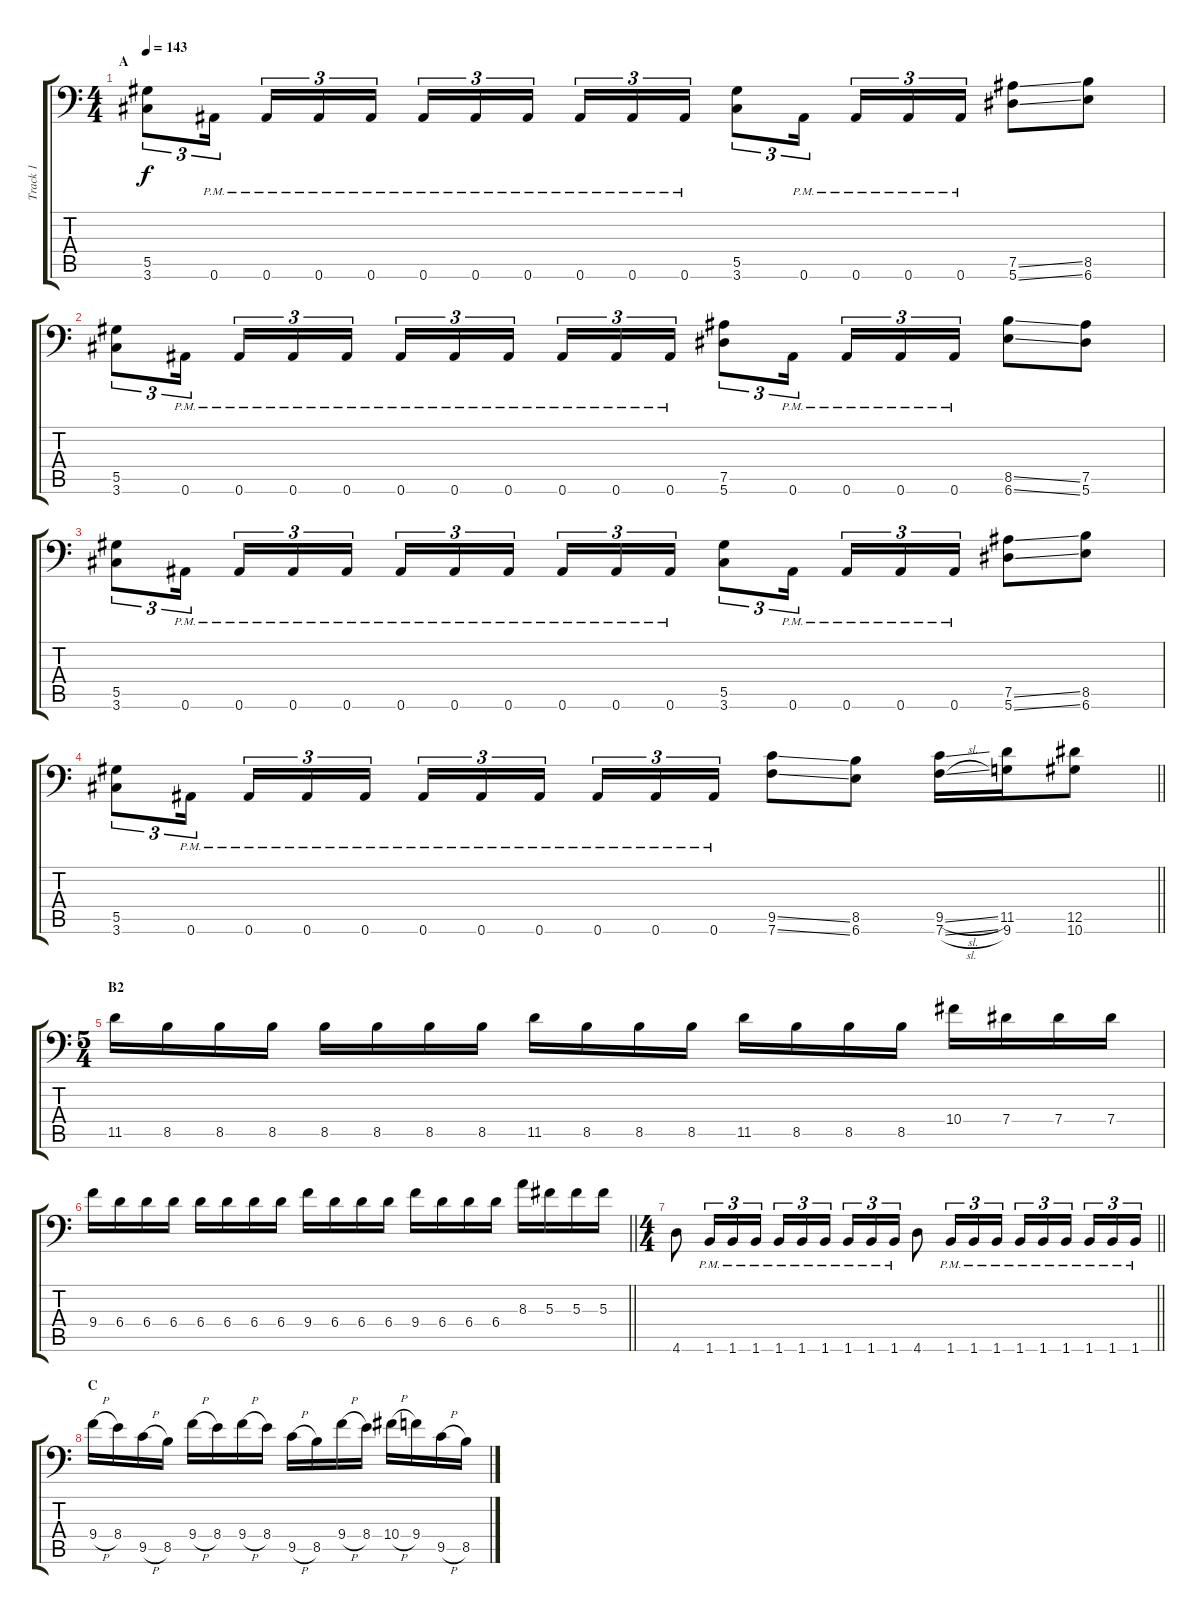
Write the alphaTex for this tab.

\track ("Track 1" "Track 1") {instrument distortionguitar}
\staff {score tabs}
\tuning (Bb3 F3 Db3 Ab2 Eb2 Bb1) {hide}
\ts (4 4)
\section ("" "A")
\tempo 143
\clef f4
\ks c
(5.5 3.6).8{tu (3 2) dy f} 0.6{pm}.16{tu (3 2)} 0.6{pm}.16{tu (3 2)} 0.6{pm}.16{tu (3 2)} 0.6{pm}.16{tu (3 2)} 0.6{pm}.16{tu (3 2)} 0.6{pm}.16{tu (3 2)} 0.6{pm}.16{tu (3 2)} 0.6{pm}.16{tu (3 2)} 0.6{pm}.16{tu (3 2)} 0.6{pm}.16{tu (3 2)} (5.5 3.6).8{tu (3 2)} 0.6{pm}.16{tu (3 2)} 0.6{pm}.16{tu (3 2)} 0.6{pm}.16{tu (3 2)} 0.6{pm}.16{tu (3 2)} (7.5{ss} 5.6{ss}).8 (8.5 6.6).8 |
(5.5 3.6).8{tu (3 2)} 0.6{pm}.16{tu (3 2)} 0.6{pm}.16{tu (3 2)} 0.6{pm}.16{tu (3 2)} 0.6{pm}.16{tu (3 2)} 0.6{pm}.16{tu (3 2)} 0.6{pm}.16{tu (3 2)} 0.6{pm}.16{tu (3 2)} 0.6{pm}.16{tu (3 2)} 0.6{pm}.16{tu (3 2)} 0.6{pm}.16{tu (3 2)} (7.5 5.6).8{tu (3 2)} 0.6{pm}.16{tu (3 2)} 0.6{pm}.16{tu (3 2)} 0.6{pm}.16{tu (3 2)} 0.6{pm}.16{tu (3 2)} (8.5{ss} 6.6{ss}).8 (7.5 5.6).8 |
(5.5 3.6).8{tu (3 2)} 0.6{pm}.16{tu (3 2)} 0.6{pm}.16{tu (3 2)} 0.6{pm}.16{tu (3 2)} 0.6{pm}.16{tu (3 2)} 0.6{pm}.16{tu (3 2)} 0.6{pm}.16{tu (3 2)} 0.6{pm}.16{tu (3 2)} 0.6{pm}.16{tu (3 2)} 0.6{pm}.16{tu (3 2)} 0.6{pm}.16{tu (3 2)} (5.5 3.6).8{tu (3 2)} 0.6{pm}.16{tu (3 2)} 0.6{pm}.16{tu (3 2)} 0.6{pm}.16{tu (3 2)} 0.6{pm}.16{tu (3 2)} (7.5{ss} 5.6{ss}).8 (8.5 6.6).8 |
\barLineRight lightlight
(5.5 3.6).8{tu (3 2)} 0.6{pm}.16{tu (3 2)} 0.6{pm}.16{tu (3 2)} 0.6{pm}.16{tu (3 2)} 0.6{pm}.16{tu (3 2)} 0.6{pm}.16{tu (3 2)} 0.6{pm}.16{tu (3 2)} 0.6{pm}.16{tu (3 2)} 0.6{pm}.16{tu (3 2)} 0.6{pm}.16{tu (3 2)} 0.6{pm}.16{tu (3 2)} (9.5{ss} 7.6{ss}).8 (8.5 6.6).8 (9.5{sl} 7.6{sl}).16 (11.5 9.6).16 (12.5 10.6).8 |
\ts (5 4)
\section ("" "B2")
11.5.16 8.5.16 8.5.16 8.5.16 8.5.16 8.5.16 8.5.16 8.5.16 11.5.16 8.5.16 8.5.16 8.5.16 11.5.16 8.5.16 8.5.16 8.5.16 10.4.16 7.4.16 7.4.16 7.4.16 |
\barLineRight lightlight
9.4.16 6.4.16 6.4.16 6.4.16 6.4.16 6.4.16 6.4.16 6.4.16 9.4.16 6.4.16 6.4.16 6.4.16 9.4.16 6.4.16 6.4.16 6.4.16 8.3.16 5.3.16 5.3.16 5.3.16 |
\ts (4 4)
\barLineRight lightlight
4.6.8 1.6{pm}.16{tu (3 2)} 1.6{pm}.16{tu (3 2)} 1.6{pm}.16{tu (3 2)} 1.6{pm}.16{tu (3 2)} 1.6{pm}.16{tu (3 2)} 1.6{pm}.16{tu (3 2)} 1.6{pm}.16{tu (3 2)} 1.6{pm}.16{tu (3 2)} 1.6{pm}.16{tu (3 2)} 4.6.8 1.6{pm}.16{tu (3 2)} 1.6{pm}.16{tu (3 2)} 1.6{pm}.16{tu (3 2)} 1.6{pm}.16{tu (3 2)} 1.6{pm}.16{tu (3 2)} 1.6{pm}.16{tu (3 2)} 1.6{pm}.16{tu (3 2)} 1.6{pm}.16{tu (3 2)} 1.6{pm}.16{tu (3 2)} |
\section ("" "C")
9.4{h}.16 8.4.16 9.5{h}.16 8.5.16 9.4{h}.16 8.4.16 9.4{h}.16 8.4.16 9.5{h}.16 8.5.16 9.4{h}.16 8.4.16 10.4{h}.16 9.4.16 9.5{h}.16 8.5.16
